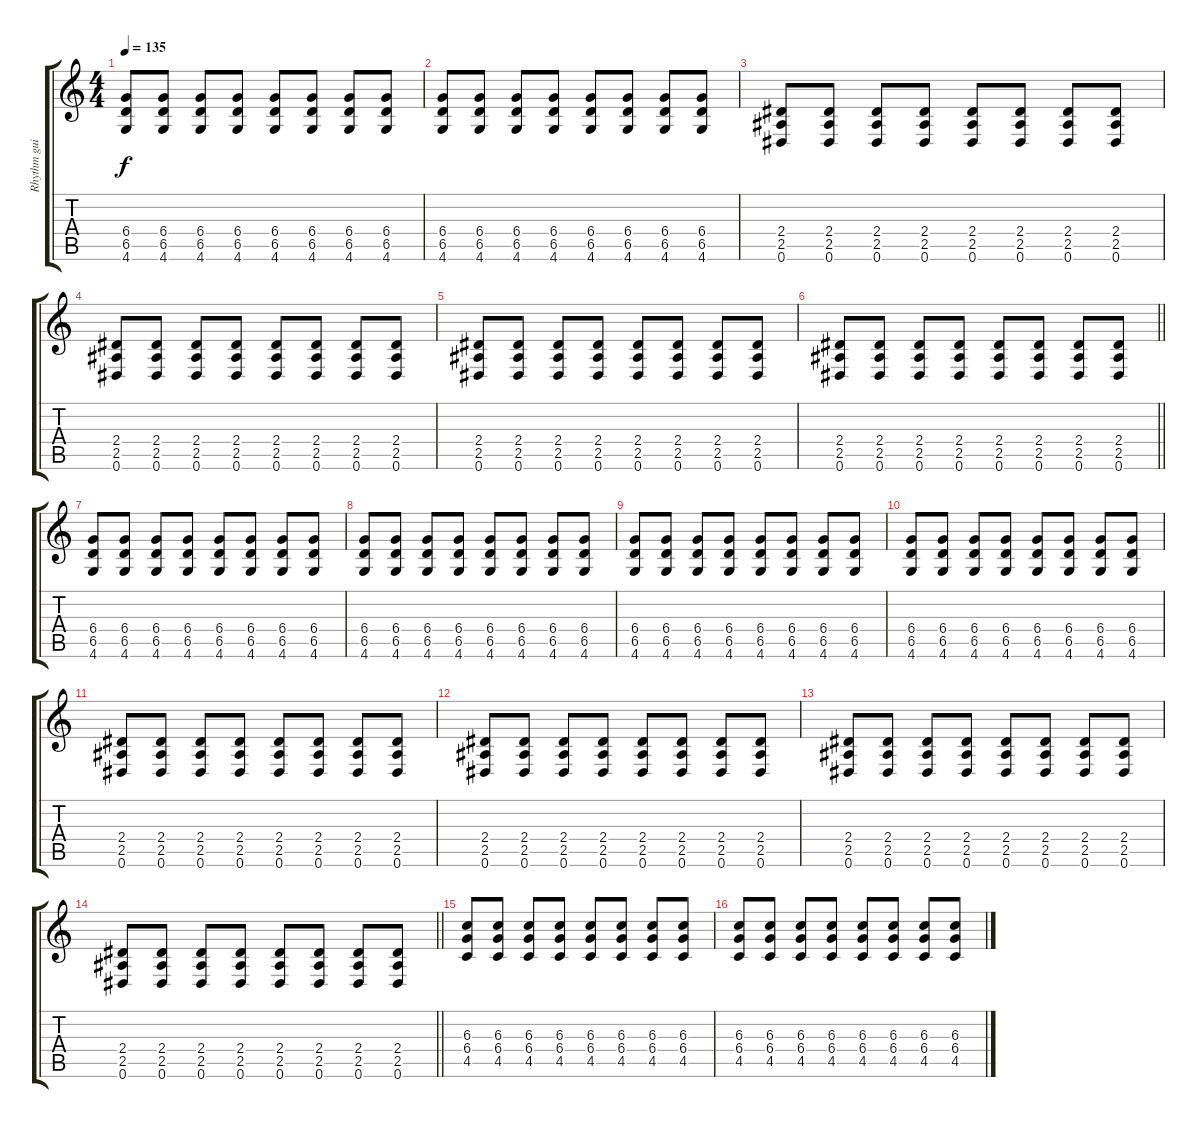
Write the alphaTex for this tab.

\track ("Rhythm guitar" "Rhythm gui") {instrument overdrivenguitar}
\staff {score tabs}
\tuning (Eb4 Bb3 Gb3 Db3 Ab2 Eb2) {hide}
\ts (4 4)
\tempo 135
\clef g2
\ks c
(6.4 6.5 4.6).8{dy f} (6.4 6.5 4.6).8 (6.4 6.5 4.6).8 (6.4 6.5 4.6).8 (6.4 6.5 4.6).8 (6.4 6.5 4.6).8 (6.4 6.5 4.6).8 (6.4 6.5 4.6).8 |
(6.4 6.5 4.6).8 (6.4 6.5 4.6).8 (6.4 6.5 4.6).8 (6.4 6.5 4.6).8 (6.4 6.5 4.6).8 (6.4 6.5 4.6).8 (6.4 6.5 4.6).8 (6.4 6.5 4.6).8 |
(2.4 2.5 0.6).8 (2.4 2.5 0.6).8 (2.4 2.5 0.6).8 (2.4 2.5 0.6).8 (2.4 2.5 0.6).8 (2.4 2.5 0.6).8 (2.4 2.5 0.6).8 (2.4 2.5 0.6).8 |
(2.4 2.5 0.6).8 (2.4 2.5 0.6).8 (2.4 2.5 0.6).8 (2.4 2.5 0.6).8 (2.4 2.5 0.6).8 (2.4 2.5 0.6).8 (2.4 2.5 0.6).8 (2.4 2.5 0.6).8 |
(2.4 2.5 0.6).8 (2.4 2.5 0.6).8 (2.4 2.5 0.6).8 (2.4 2.5 0.6).8 (2.4 2.5 0.6).8 (2.4 2.5 0.6).8 (2.4 2.5 0.6).8 (2.4 2.5 0.6).8 |
\barLineRight lightlight
(2.4 2.5 0.6).8 (2.4 2.5 0.6).8 (2.4 2.5 0.6).8 (2.4 2.5 0.6).8 (2.4 2.5 0.6).8 (2.4 2.5 0.6).8 (2.4 2.5 0.6).8 (2.4 2.5 0.6).8 |
(6.4 6.5 4.6).8 (6.4 6.5 4.6).8 (6.4 6.5 4.6).8 (6.4 6.5 4.6).8 (6.4 6.5 4.6).8 (6.4 6.5 4.6).8 (6.4 6.5 4.6).8 (6.4 6.5 4.6).8 |
(6.4 6.5 4.6).8 (6.4 6.5 4.6).8 (6.4 6.5 4.6).8 (6.4 6.5 4.6).8 (6.4 6.5 4.6).8 (6.4 6.5 4.6).8 (6.4 6.5 4.6).8 (6.4 6.5 4.6).8 |
(6.4 6.5 4.6).8 (6.4 6.5 4.6).8 (6.4 6.5 4.6).8 (6.4 6.5 4.6).8 (6.4 6.5 4.6).8 (6.4 6.5 4.6).8 (6.4 6.5 4.6).8 (6.4 6.5 4.6).8 |
(6.4 6.5 4.6).8 (6.4 6.5 4.6).8 (6.4 6.5 4.6).8 (6.4 6.5 4.6).8 (6.4 6.5 4.6).8 (6.4 6.5 4.6).8 (6.4 6.5 4.6).8 (6.4 6.5 4.6).8 |
(2.4 2.5 0.6).8 (2.4 2.5 0.6).8 (2.4 2.5 0.6).8 (2.4 2.5 0.6).8 (2.4 2.5 0.6).8 (2.4 2.5 0.6).8 (2.4 2.5 0.6).8 (2.4 2.5 0.6).8 |
(2.4 2.5 0.6).8 (2.4 2.5 0.6).8 (2.4 2.5 0.6).8 (2.4 2.5 0.6).8 (2.4 2.5 0.6).8 (2.4 2.5 0.6).8 (2.4 2.5 0.6).8 (2.4 2.5 0.6).8 |
(2.4 2.5 0.6).8 (2.4 2.5 0.6).8 (2.4 2.5 0.6).8 (2.4 2.5 0.6).8 (2.4 2.5 0.6).8 (2.4 2.5 0.6).8 (2.4 2.5 0.6).8 (2.4 2.5 0.6).8 |
\barLineRight lightlight
(2.4 2.5 0.6).8 (2.4 2.5 0.6).8 (2.4 2.5 0.6).8 (2.4 2.5 0.6).8 (2.4 2.5 0.6).8 (2.4 2.5 0.6).8 (2.4 2.5 0.6).8 (2.4 2.5 0.6).8 |
(6.3 6.4 4.5).8 (6.3 6.4 4.5).8 (6.3 6.4 4.5).8 (6.3 6.4 4.5).8 (6.3 6.4 4.5).8 (6.3 6.4 4.5).8 (6.3 6.4 4.5).8 (6.3 6.4 4.5).8 |
(6.3 6.4 4.5).8 (6.3 6.4 4.5).8 (6.3 6.4 4.5).8 (6.3 6.4 4.5).8 (6.3 6.4 4.5).8 (6.3 6.4 4.5).8 (6.3 6.4 4.5).8 (6.3 6.4 4.5).8
